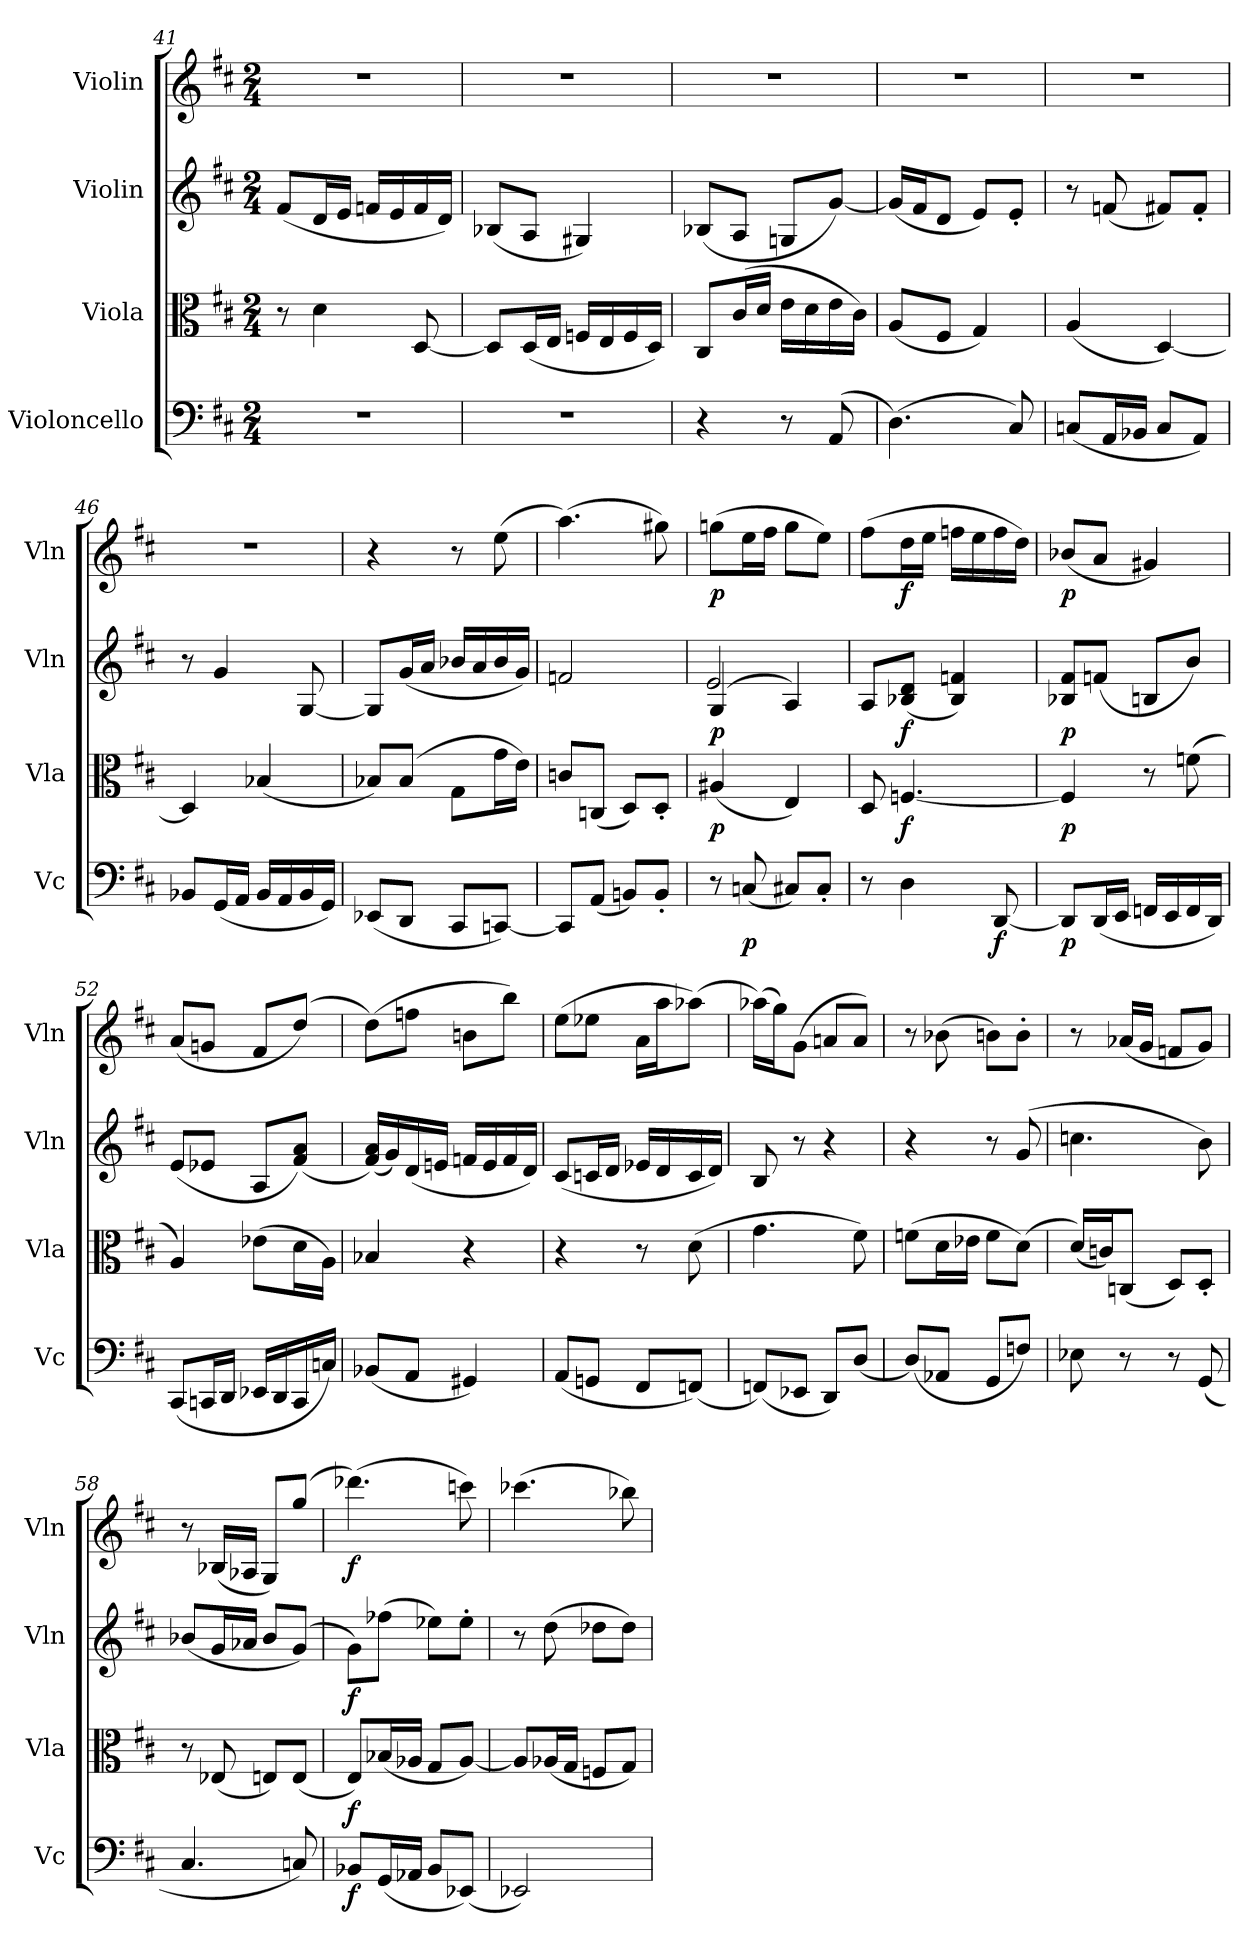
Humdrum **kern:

**kern	**dynam	**kern	**dynam	**kern	**dynam	**kern	**dynam
*part4	*part4	*part3	*part3	*part2	*part2	*part1	*part1
*staff4	*staff4	*staff3	*staff3	*staff2	*staff2	*staff1	*staff1
*I"Violoncello	*	*I"Viola	*	*I"Violin	*	*I"Violin	*
*I'Vc	*	*I'Vla	*	*I'Vln	*	*I'Vln	*
*clefF4	*	*clefC3	*	*clefG2	*	*clefG2	*
*k[f#c#]	*	*k[f#c#]	*	*k[f#c#]	*	*k[f#c#]	*
*M2/4	*	*M2/4	*	*M2/4	*	*M2/4	*
=41	=41	=41	=41	=41	=41	=41	=41
2r	.	8r	.	(8f#/L	.	2r	.
.	.	4d\	.	16d/L	.	.	.
.	.	.	.	16e/JJ	.	.	.
.	.	.	.	16fn/LL	.	.	.
.	.	.	.	16e/	.	.	.
.	.	[8D/	.	16f/	.	.	.
.	.	.	.	16d/JJ)	.	.	.
=42	=42	=42	=42	=42	=42	=42	=42
2r	.	8D/L]	.	(8B-X/L	.	2r	.
.	.	(16D/L	.	8A/J	.	.	.
.	.	16E/JJ	.	.	.	.	.
.	.	16Fn/LL	.	4G#X/)	.	.	.
.	.	16E/	.	.	.	.	.
.	.	16F/	.	.	.	.	.
.	.	16D/JJ)	.	.	.	.	.
=43	=43	=43	=43	=43	=43	=43	=43
4r	.	8C#/L	.	(8B-X/L	.	2r	.
.	.	(16c#/L	.	8A/J	.	.	.
.	.	16d/JJ	.	.	.	.	.
8r	.	16e\LL	.	8Gn/L	.	.	.
.	.	16d\	.	.	.	.	.
(8AA/	.	16e\	.	[8g/J)	.	.	.
.	.	16c#\JJ)	.	.	.	.	.
=44	=44	=44	=44	=44	=44	=44	=44
(4.D\)	.	(8A/L	.	(16g/LL]	.	2r	.
.	.	.	.	16f#/J	.	.	.
.	.	8F#/J	.	8d/J	.	.	.
.	.	4G/)	.	8e/L)	.	.	.
8C#/)	.	.	.	8e'/J	.	.	.
=45	=45	=45	=45	=45	=45	=45	=45
(8Cn/L	.	(4A/	.	8r	.	2r	.
16AA/L	.	.	.	(8fn/	.	.	.
16BB-X/JJ	.	.	.	.	.	.	.
8C/L	.	[4D/)	.	8f#X/L)	.	.	.
8AA/J)	.	.	.	8f#'/J	.	.	.
=46	=46	=46	=46	=46	=46	=46	=46
8BB-X/L	.	4D/]	.	8r	.	2r	.
(16GG/L	.	.	.	4g/	.	.	.
16AA/JJ	.	.	.	.	.	.	.
16BB-/LL	.	(4B-X/	.	.	.	.	.
16AA/	.	.	.	.	.	.	.
16BB-/	.	.	.	[8G/	.	.	.
16GG/JJ)	.	.	.	.	.	.	.
=47	=47	=47	=47	=47	=47	=47	=47
(8EE-X/L	.	8B-X/L)	.	8G/L]	.	4r	.
8DD/J	.	(8B-/J	.	(16g/L	.	.	.
.	.	.	.	16a/JJ	.	.	.
8CC#/L	.	8G\L	.	16b-X/LL	.	8r	.
.	.	.	.	16a/	.	.	.
[8CCn/J)	.	16g\L	.	16b-/	.	(8ee\	.
.	.	16e\JJ)	.	16g/JJ)	.	.	.
=48	=48	=48	=48	=48	=48	=48	=48
8CC/L]	.	8cn/L	.	2fn/	.	(4.aa\)	.
(8AA/J	.	(8Cn/J	.	.	.	.	.
8BBn/L)	.	8D/L)	.	.	.	.	.
8BB'/J	.	8D'/J	.	.	.	8gg#X\)	.
=49	=49	=49	=49	=49	=49	=49	=49
*	*	*	*	*^	*	*	*
8r	.	(4A#X/	p	(4G/	2e/	p	(8ggn\L	p
(8Cn/	p	.	.	.	.	.	16ee\L	.
.	.	.	.	.	.	.	16ff#\JJ	.
8C#X/L)	.	4E/)	.	4A/)	.	.	8gg\L	.
8C#'/J	.	.	.	.	.	.	8ee\J)	.
*	*	*	*	*v	*v	*	*	*
=50	=50	=50	=50	=50	=50	=50	=50
8r	.	8D/	.	8A/L	.	(8ff#\L	.
4D\	.	[4.Fn/	f	(8B-X/ 8d/J	f	16dd\L	f
.	.	.	.	.	.	16ee\JJ	.
.	.	.	.	4B-/ 4fn/)	.	16ffn\LL	.
.	.	.	.	.	.	16ee\	.
[8DD/	f	.	.	.	.	16ff\	.
.	.	.	.	.	.	16dd\JJ)	.
=51	=51	=51	=51	=51	=51	=51	=51
8DD/L]	p	4F/]	p	8B-X/ 8f#/L	p	(8b-X/L	p
(16DD/L	.	.	.	(8fn/J	.	8a/J	.
16EE/JJ	.	.	.	.	.	.	.
16FFn/LL	.	8r	.	8Bn/L	.	4g#X/)	.
16EE/	.	.	.	.	.	.	.
16FF/	.	(8fn\	.	8b/J)	.	.	.
16DD/JJ)	.	.	.	.	.	.	.
=52	=52	=52	=52	=52	=52	=52	=52
(8CC#/L	.	4A/)	.	(8e/L	.	(8a/L	.
16CCn/L	.	.	.	8e-X/J	.	8gn/J	.
16DD/JJ	.	.	.	.	.	.	.
16EE-X/LL	.	(8e-X\L	.	8A/L	.	8f#/L	.
16DD/	.	.	.	.	.	.	.
16CC/	.	16d\L	.	(8f#/ 8a/J)	.	(8dd/J)	.
16Cn/JJ)	.	16A\JJ)	.	.	.	.	.
=53	=53	=53	=53	=53	=53	=53	=53
(8BB-X/L	.	4B-X/	.	(16f#/ 16a/LL)	.	(8dd\L)	.
.	.	.	.	16g/)	.	.	.
8AA/J	.	.	.	(16d/	.	8ffn\J	.
.	.	.	.	16en/JJ	.	.	.
4GG#X/)	.	4r	.	16fn/LL	.	8bn\L	.
.	.	.	.	16e/	.	.	.
.	.	.	.	16f/	.	8bb\J)	.
.	.	.	.	16d/JJ)	.	.	.
=54	=54	=54	=54	=54	=54	=54	=54
(8AA/L	.	4r	.	(8c#/L	.	(8ee\L	.
8GGn/J	.	.	.	16cn/L	.	8ee-X\J	.
.	.	.	.	16d/JJ	.	.	.
8FF#/L	.	8r	.	16e-X/LL	.	16a\LL	.
.	.	.	.	16d/	.	16aa\J	.
(8FFn/J)	.	(8d\	.	16c/	.	(8aa-X\J)	.
.	.	.	.	16d/JJ)	.	.	.
=55	=55	=55	=55	=55	=55	=55	=55
(8FFn/L)	.	4.g\	.	8B/	.	(16aa-X\LL)	.
.	.	.	.	.	.	16gg\J)	.
8EE-X/J	.	.	.	8r	.	(8g\J	.
8DD/L)	.	.	.	4r	.	8an/L	.
(8D/J	.	8f#\)	.	.	.	8a/J)	.
=56	=56	=56	=56	=56	=56	=56	=56
(8D/L)	.	(8fn\L	.	4r	.	8r	.
8AA-X/J	.	16d\L	.	.	.	(8b-X\	.
.	.	16e-X\JJ	.	.	.	.	.
8GG/L	.	8f\L	.	8r	.	8bn\L)	.
8Fn/J)	.	(8d\J)	.	(8g/	.	8b'\J	.
=57	=57	=57	=57	=57	=57	=57	=57
8E-X\	.	(16d/LL)	.	4.ccn\	.	8r	.
.	.	16cn/J)	.	.	.	.	.
8r	.	(8Cn/J	.	.	.	(16a-X/LL	.
.	.	.	.	.	.	16g/JJ	.
8r	.	8D/L)	.	.	.	8fn/L	.
(8GG/	.	8D'/J	.	8b\)	.	8g/J)	.
=58	=58	=58	=58	=58	=58	=58	=58
4.C#/	.	8r	.	(8b-X/L	.	8r	.
.	.	(8E-X/	.	16g/L	.	(16B-X/LL	.
.	.	.	.	16a-X/JJ	.	16A-X/JJ	.
.	.	8En/L)	.	8b-/L	.	8G/L)	.
8Cn/)	.	(8E/J	.	(8g/J)	.	(8gg/J	.
=59	=59	=59	=59	=59	=59	=59	=59
8BB-X/L	f	8E/L)	f	8g\L)	f	(4.ddd-X\)	f
(16GG/L	.	(16B-X/L	.	(8ff-X\J	.	.	.
16AA-X/JJ	.	16A-X/JJ	.	.	.	.	.
8BB-/L	.	8G/L	.	8ee-X\L)	.	.	.
(8EE-X/J)	.	[8A-/J)	.	8ee-'\J	.	8cccn\)	.
=60	=60	=60	=60	=60	=60	=60	=60
2EE-X/)	.	8A-/L]	.	8r	.	(4.ccc-X\	.
.	.	(16A-X/L	.	(8dd\	.	.	.
.	.	16G/JJ	.	.	.	.	.
.	.	8Fn/L	.	8dd-X\L	.	.	.
.	.	8G/J)	.	8dd-\J)	.	8bb-X\)	.
=	=	=	=	=	=	=	=
*-	*-	*-	*-	*-	*-	*-	*-
